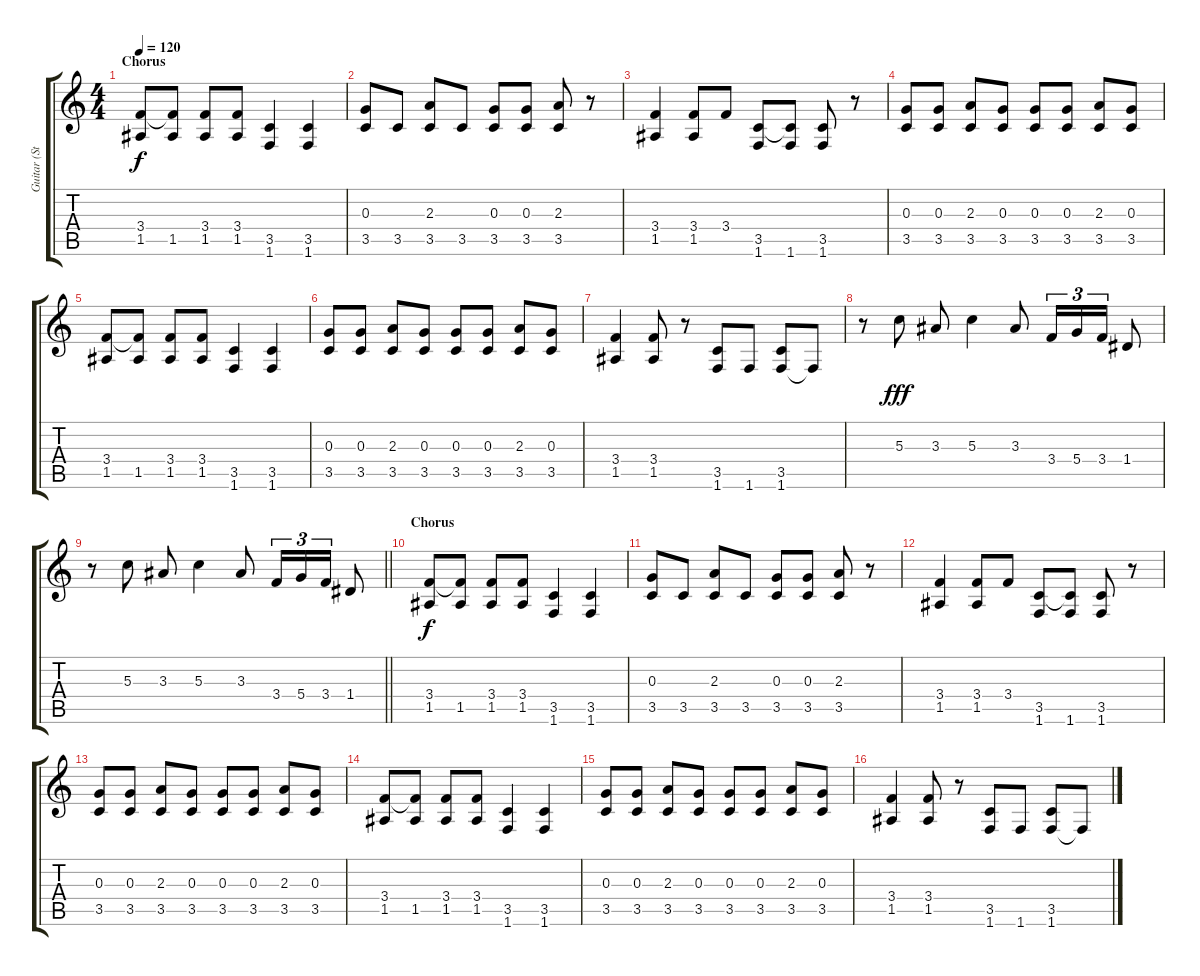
\track ("Guitar (Steve Miller)" "Guitar (St") {instrument overdrivenguitar}
\staff {score tabs}
\tuning (E4 B3 G3 D3 A2 E2) {hide}
\ts (4 4)
\section ("" "Chorus")
\tempo 120
\clef g2
\ks c
(3.4 1.5).8{dy f} (3.4{t} 1.5).8 (3.4 1.5).8 (3.4 1.5).8 (3.5 1.6).4 (3.5 1.6).4 |
(0.3 3.5).8 3.5.8 (2.3 3.5).8 3.5.8 (0.3 3.5).8 (0.3 3.5).8 (2.3 3.5).8 r.8 |
(3.4 1.5).4 (3.4 1.5).8 3.4.8 (3.5 1.6).8 (3.5{t} 1.6).8 (3.5 1.6).8 r.8 |
(0.3 3.5).8 (0.3 3.5).8 (2.3 3.5).8 (0.3 3.5).8 (0.3 3.5).8 (0.3 3.5).8 (2.3 3.5).8 (0.3 3.5).8 |
(3.4 1.5).8 (3.4{t} 1.5).8 (3.4 1.5).8 (3.4 1.5).8 (3.5 1.6).4 (3.5 1.6).4 |
(0.3 3.5).8 (0.3 3.5).8 (2.3 3.5).8 (0.3 3.5).8 (0.3 3.5).8 (0.3 3.5).8 (2.3 3.5).8 (0.3 3.5).8 |
(3.4 1.5).4 (3.4 1.5).8 r.8 (3.5 1.6).8 1.6.8 (3.5 1.6).8 1.6{t}.8 |
r.8 5.3.8{dy fff} 3.3.8 5.3.4 3.3.8 3.4.16{tu (3 2)} 5.4.16{tu (3 2)} 3.4.16{tu (3 2)} 1.4.8 |
\barLineRight lightlight
r.8 5.3.8 3.3.8 5.3.4 3.3.8 3.4.16{tu (3 2)} 5.4.16{tu (3 2)} 3.4.16{tu (3 2)} 1.4.8 |
\section ("" "Chorus")
(3.4 1.5).8{dy f} (3.4{t} 1.5).8 (3.4 1.5).8 (3.4 1.5).8 (3.5 1.6).4 (3.5 1.6).4 |
(0.3 3.5).8 3.5.8 (2.3 3.5).8 3.5.8 (0.3 3.5).8 (0.3 3.5).8 (2.3 3.5).8 r.8 |
(3.4 1.5).4 (3.4 1.5).8 3.4.8 (3.5 1.6).8 (3.5{t} 1.6).8 (3.5 1.6).8 r.8 |
(0.3 3.5).8 (0.3 3.5).8 (2.3 3.5).8 (0.3 3.5).8 (0.3 3.5).8 (0.3 3.5).8 (2.3 3.5).8 (0.3 3.5).8 |
(3.4 1.5).8 (3.4{t} 1.5).8 (3.4 1.5).8 (3.4 1.5).8 (3.5 1.6).4 (3.5 1.6).4 |
(0.3 3.5).8 (0.3 3.5).8 (2.3 3.5).8 (0.3 3.5).8 (0.3 3.5).8 (0.3 3.5).8 (2.3 3.5).8 (0.3 3.5).8 |
(3.4 1.5).4 (3.4 1.5).8 r.8 (3.5 1.6).8 1.6.8 (3.5 1.6).8 1.6{t}.8
